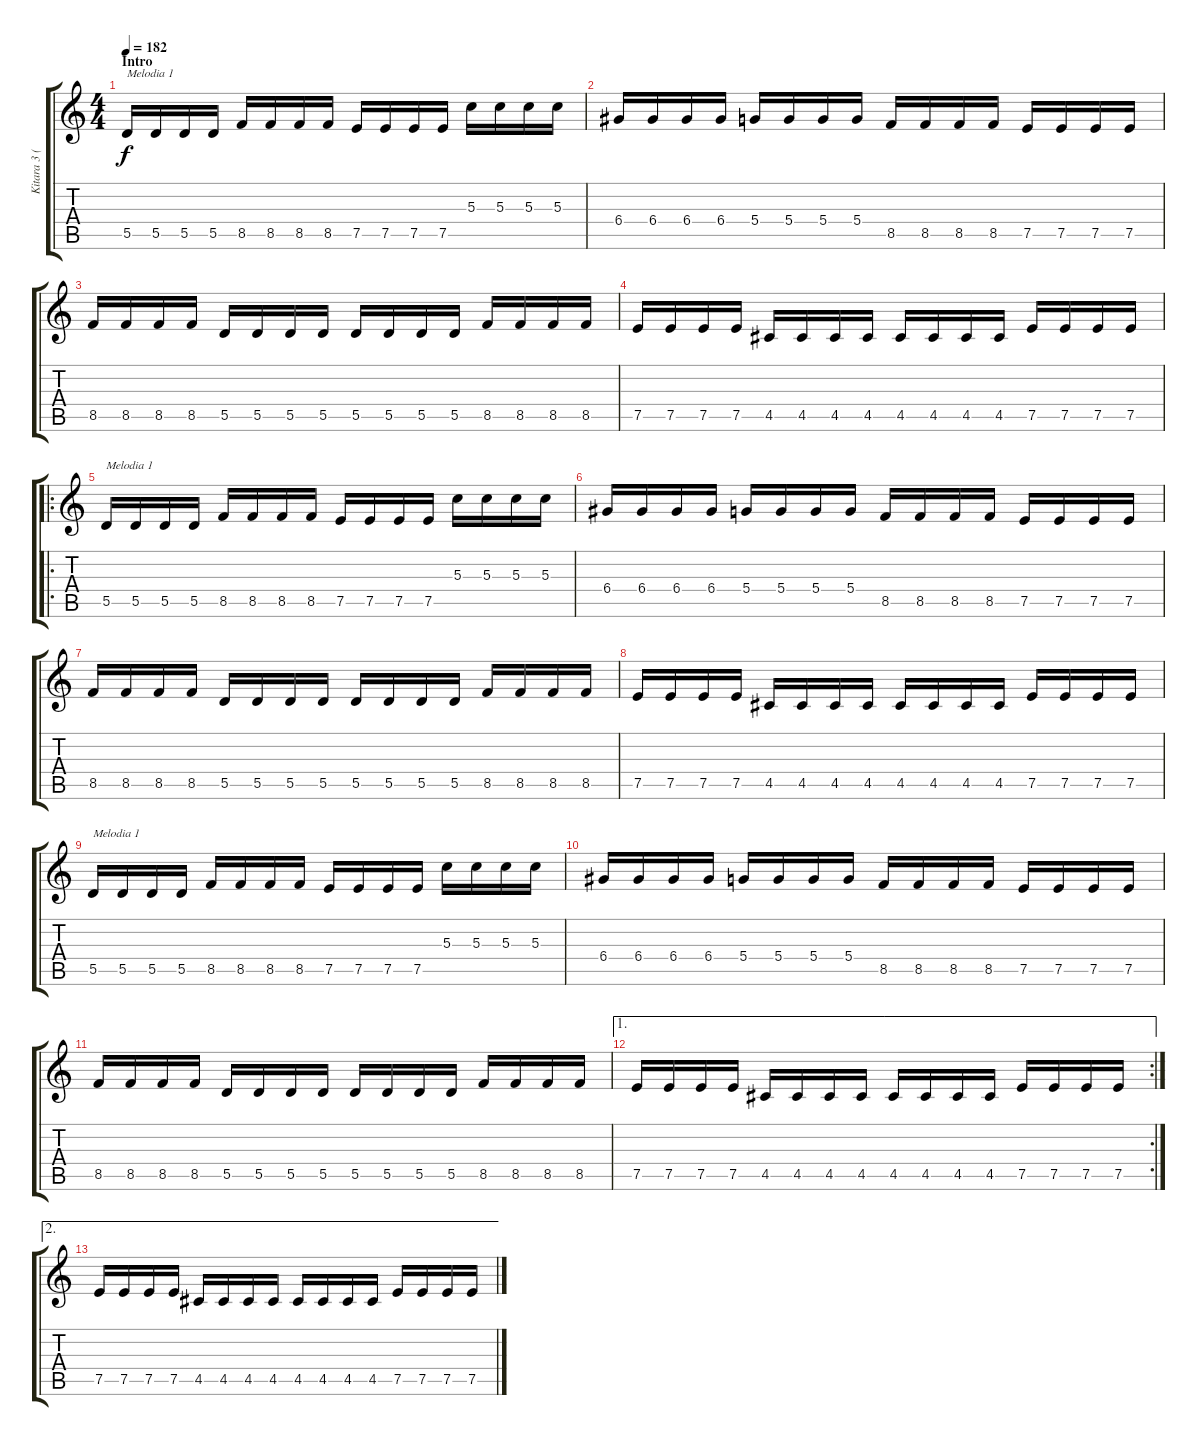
\track ("Kitara 3 (Melodia)" "Kitara 3 (") {instrument distortionguitar}
\staff {score tabs}
\tuning (E4 B3 G3 D3 A2 D2) {hide}
\ts (4 4)
\section ("" "Intro")
\tempo 182
\clef g2
\ks c
5.5.16{txt "Melodia 1" dy f instrument distortionguitar} 5.5.16 5.5.16 5.5.16 8.5.16 8.5.16 8.5.16 8.5.16 7.5.16 7.5.16 7.5.16 7.5.16 5.3.16 5.3.16 5.3.16 5.3.16 |
6.4.16 6.4.16 6.4.16 6.4.16 5.4.16 5.4.16 5.4.16 5.4.16 8.5.16 8.5.16 8.5.16 8.5.16 7.5.16 7.5.16 7.5.16 7.5.16 |
8.5.16 8.5.16 8.5.16 8.5.16 5.5.16 5.5.16 5.5.16 5.5.16 5.5.16 5.5.16 5.5.16 5.5.16 8.5.16 8.5.16 8.5.16 8.5.16 |
7.5.16 7.5.16 7.5.16 7.5.16 4.5.16 4.5.16 4.5.16 4.5.16 4.5.16 4.5.16 4.5.16 4.5.16 7.5.16 7.5.16 7.5.16 7.5.16 |
\ro
5.5.16{txt "Melodia 1"} 5.5.16 5.5.16 5.5.16 8.5.16 8.5.16 8.5.16 8.5.16 7.5.16 7.5.16 7.5.16 7.5.16 5.3.16 5.3.16 5.3.16 5.3.16 |
6.4.16 6.4.16 6.4.16 6.4.16 5.4.16 5.4.16 5.4.16 5.4.16 8.5.16 8.5.16 8.5.16 8.5.16 7.5.16 7.5.16 7.5.16 7.5.16 |
8.5.16 8.5.16 8.5.16 8.5.16 5.5.16 5.5.16 5.5.16 5.5.16 5.5.16 5.5.16 5.5.16 5.5.16 8.5.16 8.5.16 8.5.16 8.5.16 |
7.5.16 7.5.16 7.5.16 7.5.16 4.5.16 4.5.16 4.5.16 4.5.16 4.5.16 4.5.16 4.5.16 4.5.16 7.5.16 7.5.16 7.5.16 7.5.16 |
5.5.16{txt "Melodia 1"} 5.5.16 5.5.16 5.5.16 8.5.16 8.5.16 8.5.16 8.5.16 7.5.16 7.5.16 7.5.16 7.5.16 5.3.16 5.3.16 5.3.16 5.3.16 |
6.4.16 6.4.16 6.4.16 6.4.16 5.4.16 5.4.16 5.4.16 5.4.16 8.5.16 8.5.16 8.5.16 8.5.16 7.5.16 7.5.16 7.5.16 7.5.16 |
8.5.16 8.5.16 8.5.16 8.5.16 5.5.16 5.5.16 5.5.16 5.5.16 5.5.16 5.5.16 5.5.16 5.5.16 8.5.16 8.5.16 8.5.16 8.5.16 |
\ae 1
\rc 2
7.5.16 7.5.16 7.5.16 7.5.16 4.5.16 4.5.16 4.5.16 4.5.16 4.5.16 4.5.16 4.5.16 4.5.16 7.5.16 7.5.16 7.5.16 7.5.16 |
\ae 2
7.5.16 7.5.16 7.5.16 7.5.16 4.5.16 4.5.16 4.5.16 4.5.16 4.5.16 4.5.16 4.5.16 4.5.16 7.5.16 7.5.16 7.5.16 7.5.16
